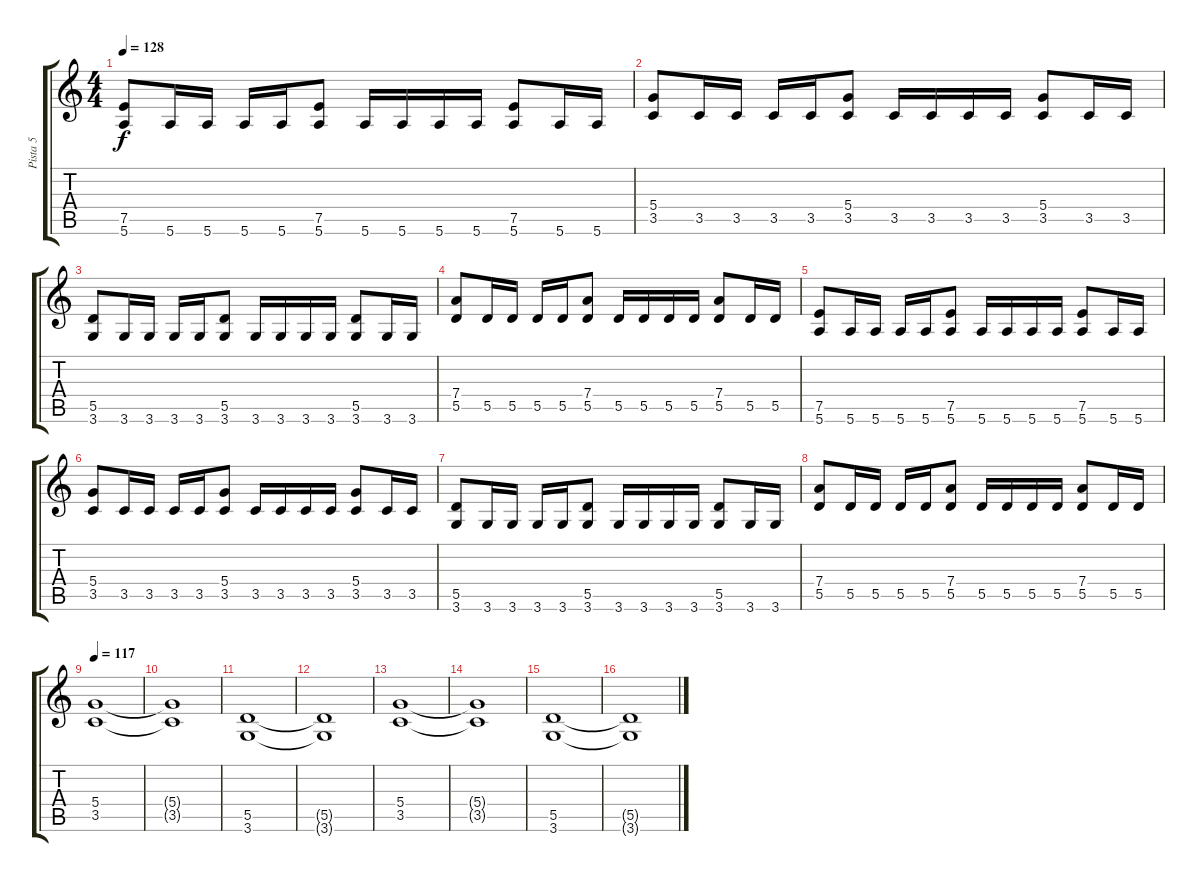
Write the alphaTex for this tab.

\track ("Pista 5" "Pista 5") {instrument distortionguitar}
\staff {score tabs}
\tuning (E4 B3 G3 D3 A2 E2) {hide}
\ts (4 4)
\tempo 128
\clef g2
\ks c
(7.5 5.6).8{dy f} 5.6.16 5.6.16 5.6.16 5.6.16 (7.5 5.6).8 5.6.16 5.6.16 5.6.16 5.6.16 (7.5 5.6).8 5.6.16 5.6.16 |
(5.4 3.5).8 3.5.16 3.5.16 3.5.16 3.5.16 (5.4 3.5).8 3.5.16 3.5.16 3.5.16 3.5.16 (5.4 3.5).8 3.5.16 3.5.16 |
(5.5 3.6).8 3.6.16 3.6.16 3.6.16 3.6.16 (5.5 3.6).8 3.6.16 3.6.16 3.6.16 3.6.16 (5.5 3.6).8 3.6.16 3.6.16 |
(7.4 5.5).8 5.5.16 5.5.16 5.5.16 5.5.16 (7.4 5.5).8 5.5.16 5.5.16 5.5.16 5.5.16 (7.4 5.5).8 5.5.16 5.5.16 |
(7.5 5.6).8 5.6.16 5.6.16 5.6.16 5.6.16 (7.5 5.6).8 5.6.16 5.6.16 5.6.16 5.6.16 (7.5 5.6).8 5.6.16 5.6.16 |
(5.4 3.5).8 3.5.16 3.5.16 3.5.16 3.5.16 (5.4 3.5).8 3.5.16 3.5.16 3.5.16 3.5.16 (5.4 3.5).8 3.5.16 3.5.16 |
(5.5 3.6).8 3.6.16 3.6.16 3.6.16 3.6.16 (5.5 3.6).8 3.6.16 3.6.16 3.6.16 3.6.16 (5.5 3.6).8 3.6.16 3.6.16 |
(7.4 5.5).8 5.5.16 5.5.16 5.5.16 5.5.16 (7.4 5.5).8 5.5.16 5.5.16 5.5.16 5.5.16 (7.4 5.5).8 5.5.16 5.5.16 |
\tempo 117
(5.4 3.5).1 |
(5.4{t} 3.5{t}).1 |
(5.5 3.6).1 |
(5.5{t} 3.6{t}).1 |
(5.4 3.5).1 |
(5.4{t} 3.5{t}).1 |
(5.5 3.6).1 |
(5.5{t} 3.6{t}).1
